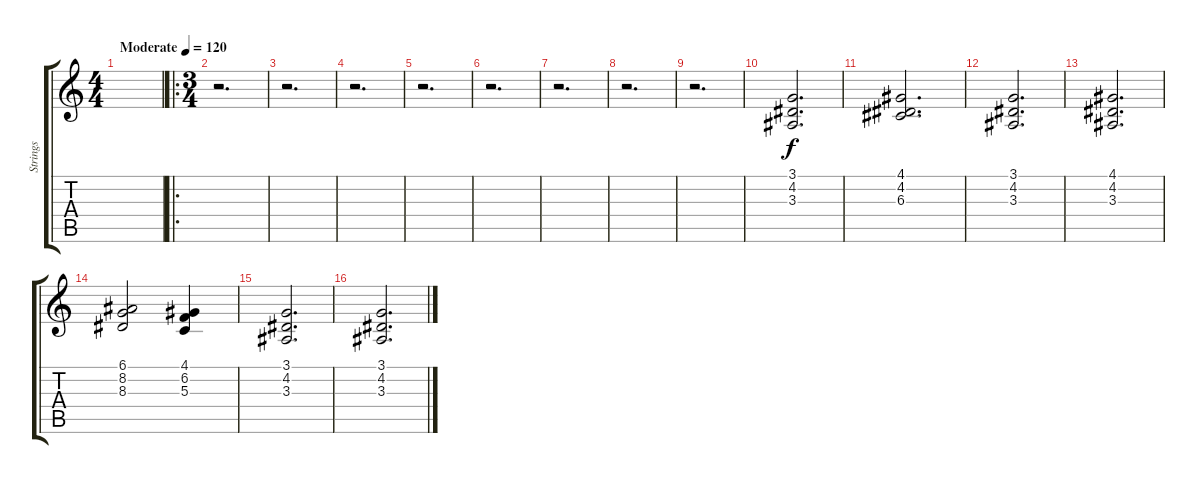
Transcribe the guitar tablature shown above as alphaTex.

\track ("Strings" "Strings") {instrument stringensemble2}
\staff {score tabs}
\tuning (E4 B3 G3 D3 A2 E2) {hide}
\ts (4 4)
\tempo (120 "Moderate")
\clef g2
\ks c
|
\ro
\ts (3 4)
r.2{d} |
r.2{d} |
r.2{d} |
r.2{d} |
r.2{d} |
r.2{d} |
r.2{d} |
r.2{d} |
(3.1 4.2 3.3).2{d} |
(4.1 4.2 6.3).2{d} |
(3.1 4.2 3.3).2{d} |
(4.1 4.2 3.3).2{d} |
(6.1 8.2 8.3).2 (4.1 6.2 5.3).4 |
(3.1 4.2 3.3).2{d} |
(3.1 4.2 3.3).2{d}
